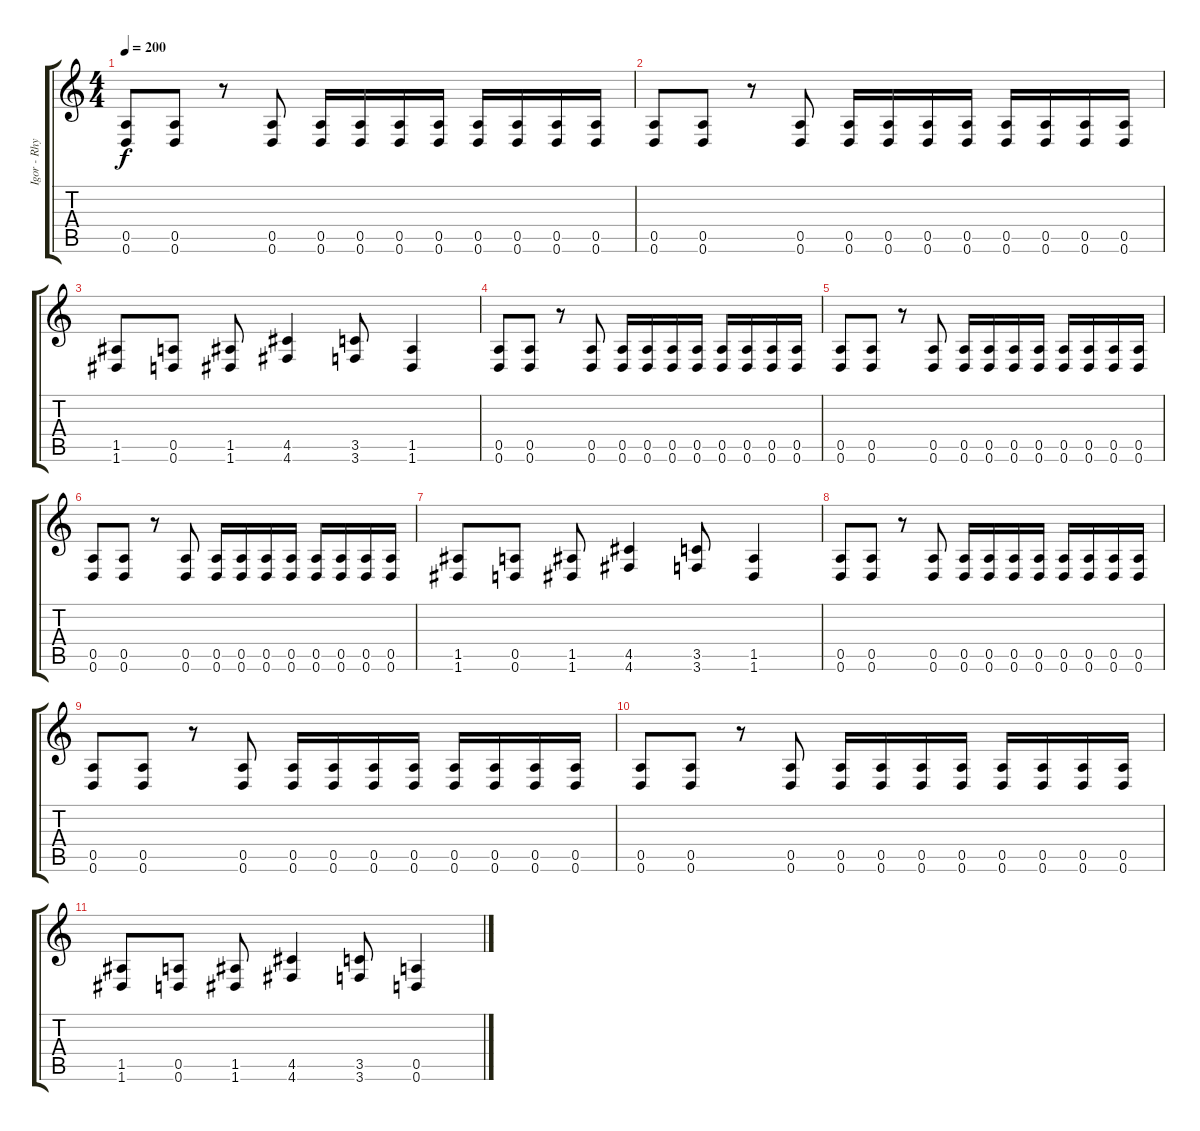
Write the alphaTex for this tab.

\track ("Igor - Rhythm Guitar,Vocals" "Igor - Rhy") {instrument distortionguitar}
\staff {score tabs}
\tuning (E4 B3 G3 D3 A2 D2) {hide}
\ts (4 4)
\tempo 200
\clef g2
\ks c
(0.5 0.6).8{dy f} (0.5 0.6).8 r.8 (0.5 0.6).8 (0.5 0.6).16 (0.5 0.6).16 (0.5 0.6).16 (0.5 0.6).16 (0.5 0.6).16 (0.5 0.6).16 (0.5 0.6).16 (0.5 0.6).16 |
(0.5 0.6).8 (0.5 0.6).8 r.8 (0.5 0.6).8 (0.5 0.6).16 (0.5 0.6).16 (0.5 0.6).16 (0.5 0.6).16 (0.5 0.6).16 (0.5 0.6).16 (0.5 0.6).16 (0.5 0.6).16 |
(1.5 1.6).8 (0.5 0.6).8 (1.5 1.6).8 (4.5 4.6).4 (3.5 3.6).8 (1.5 1.6).4 |
(0.5 0.6).8 (0.5 0.6).8 r.8 (0.5 0.6).8 (0.5 0.6).16 (0.5 0.6).16 (0.5 0.6).16 (0.5 0.6).16 (0.5 0.6).16 (0.5 0.6).16 (0.5 0.6).16 (0.5 0.6).16 |
(0.5 0.6).8 (0.5 0.6).8 r.8 (0.5 0.6).8 (0.5 0.6).16 (0.5 0.6).16 (0.5 0.6).16 (0.5 0.6).16 (0.5 0.6).16 (0.5 0.6).16 (0.5 0.6).16 (0.5 0.6).16 |
(0.5 0.6).8 (0.5 0.6).8 r.8 (0.5 0.6).8 (0.5 0.6).16 (0.5 0.6).16 (0.5 0.6).16 (0.5 0.6).16 (0.5 0.6).16 (0.5 0.6).16 (0.5 0.6).16 (0.5 0.6).16 |
(1.5 1.6).8 (0.5 0.6).8 (1.5 1.6).8 (4.5 4.6).4 (3.5 3.6).8 (1.5 1.6).4 |
(0.5 0.6).8 (0.5 0.6).8 r.8 (0.5 0.6).8 (0.5 0.6).16 (0.5 0.6).16 (0.5 0.6).16 (0.5 0.6).16 (0.5 0.6).16 (0.5 0.6).16 (0.5 0.6).16 (0.5 0.6).16 |
(0.5 0.6).8 (0.5 0.6).8 r.8 (0.5 0.6).8 (0.5 0.6).16 (0.5 0.6).16 (0.5 0.6).16 (0.5 0.6).16 (0.5 0.6).16 (0.5 0.6).16 (0.5 0.6).16 (0.5 0.6).16 |
(0.5 0.6).8 (0.5 0.6).8 r.8 (0.5 0.6).8 (0.5 0.6).16 (0.5 0.6).16 (0.5 0.6).16 (0.5 0.6).16 (0.5 0.6).16 (0.5 0.6).16 (0.5 0.6).16 (0.5 0.6).16 |
(1.5 1.6).8 (0.5 0.6).8 (1.5 1.6).8 (4.5 4.6).4 (3.5 3.6).8 (0.5 0.6).4
